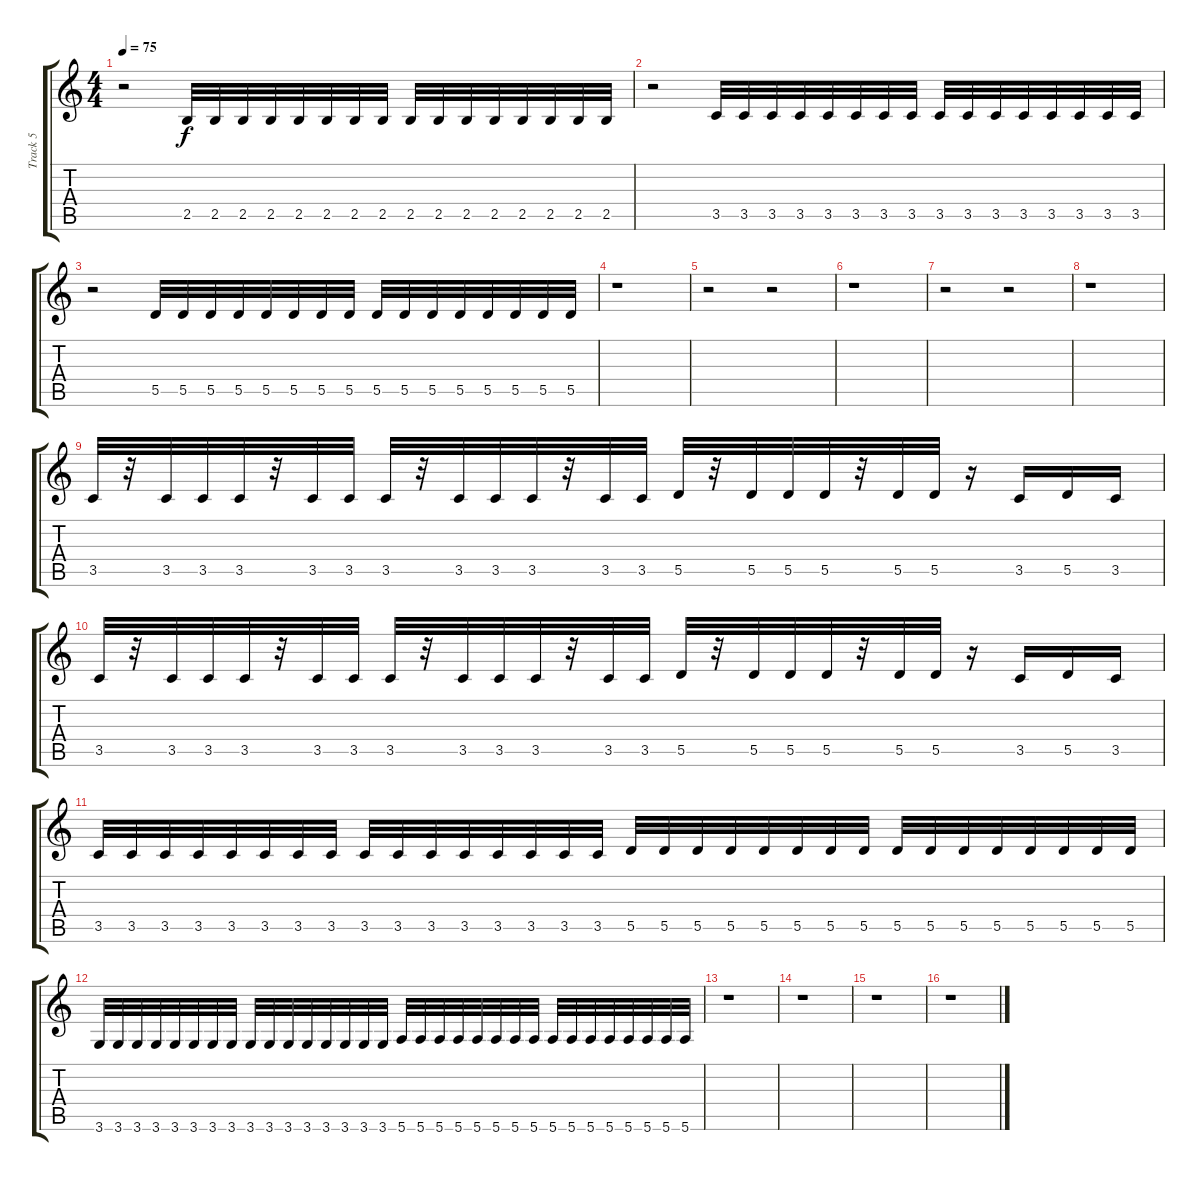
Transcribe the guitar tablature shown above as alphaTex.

\track ("Track 5" "Track 5") {instrument distortionguitar}
\staff {score tabs}
\tuning (E4 B3 G3 D3 A2 E2) {hide}
\ts (4 4)
\tempo 75
\clef g2
\ks c
r.2{dy f} 2.5.32 2.5.32 2.5.32 2.5.32 2.5.32 2.5.32 2.5.32 2.5.32 2.5.32 2.5.32 2.5.32 2.5.32 2.5.32 2.5.32 2.5.32 2.5.32 |
r.2 3.5.32 3.5.32 3.5.32 3.5.32 3.5.32 3.5.32 3.5.32 3.5.32 3.5.32 3.5.32 3.5.32 3.5.32 3.5.32 3.5.32 3.5.32 3.5.32 |
r.2 5.5.32 5.5.32 5.5.32 5.5.32 5.5.32 5.5.32 5.5.32 5.5.32 5.5.32 5.5.32 5.5.32 5.5.32 5.5.32 5.5.32 5.5.32 5.5.32 |
r.1 |
r.2 r.2 |
r.1 |
r.2 r.2 |
r.1 |
3.5.32 r.32 3.5.32 3.5.32 3.5.32 r.32 3.5.32 3.5.32 3.5.32 r.32 3.5.32 3.5.32 3.5.32 r.32 3.5.32 3.5.32 5.5.32 r.32 5.5.32 5.5.32 5.5.32 r.32 5.5.32 5.5.32 r.16 3.5.16 5.5.16 3.5.16 |
3.5.32 r.32 3.5.32 3.5.32 3.5.32 r.32 3.5.32 3.5.32 3.5.32 r.32 3.5.32 3.5.32 3.5.32 r.32 3.5.32 3.5.32 5.5.32 r.32 5.5.32 5.5.32 5.5.32 r.32 5.5.32 5.5.32 r.16 3.5.16 5.5.16 3.5.16 |
3.5.32 3.5.32 3.5.32 3.5.32 3.5.32 3.5.32 3.5.32 3.5.32 3.5.32 3.5.32 3.5.32 3.5.32 3.5.32 3.5.32 3.5.32 3.5.32 5.5.32 5.5.32 5.5.32 5.5.32 5.5.32 5.5.32 5.5.32 5.5.32 5.5.32 5.5.32 5.5.32 5.5.32 5.5.32 5.5.32 5.5.32 5.5.32 |
3.6.32 3.6.32 3.6.32 3.6.32 3.6.32 3.6.32 3.6.32 3.6.32 3.6.32 3.6.32 3.6.32 3.6.32 3.6.32 3.6.32 3.6.32 3.6.32 5.6.32 5.6.32 5.6.32 5.6.32 5.6.32 5.6.32 5.6.32 5.6.32 5.6.32 5.6.32 5.6.32 5.6.32 5.6.32 5.6.32 5.6.32 5.6.32 |
r.1 |
r.1 |
r.1 |
r.1
